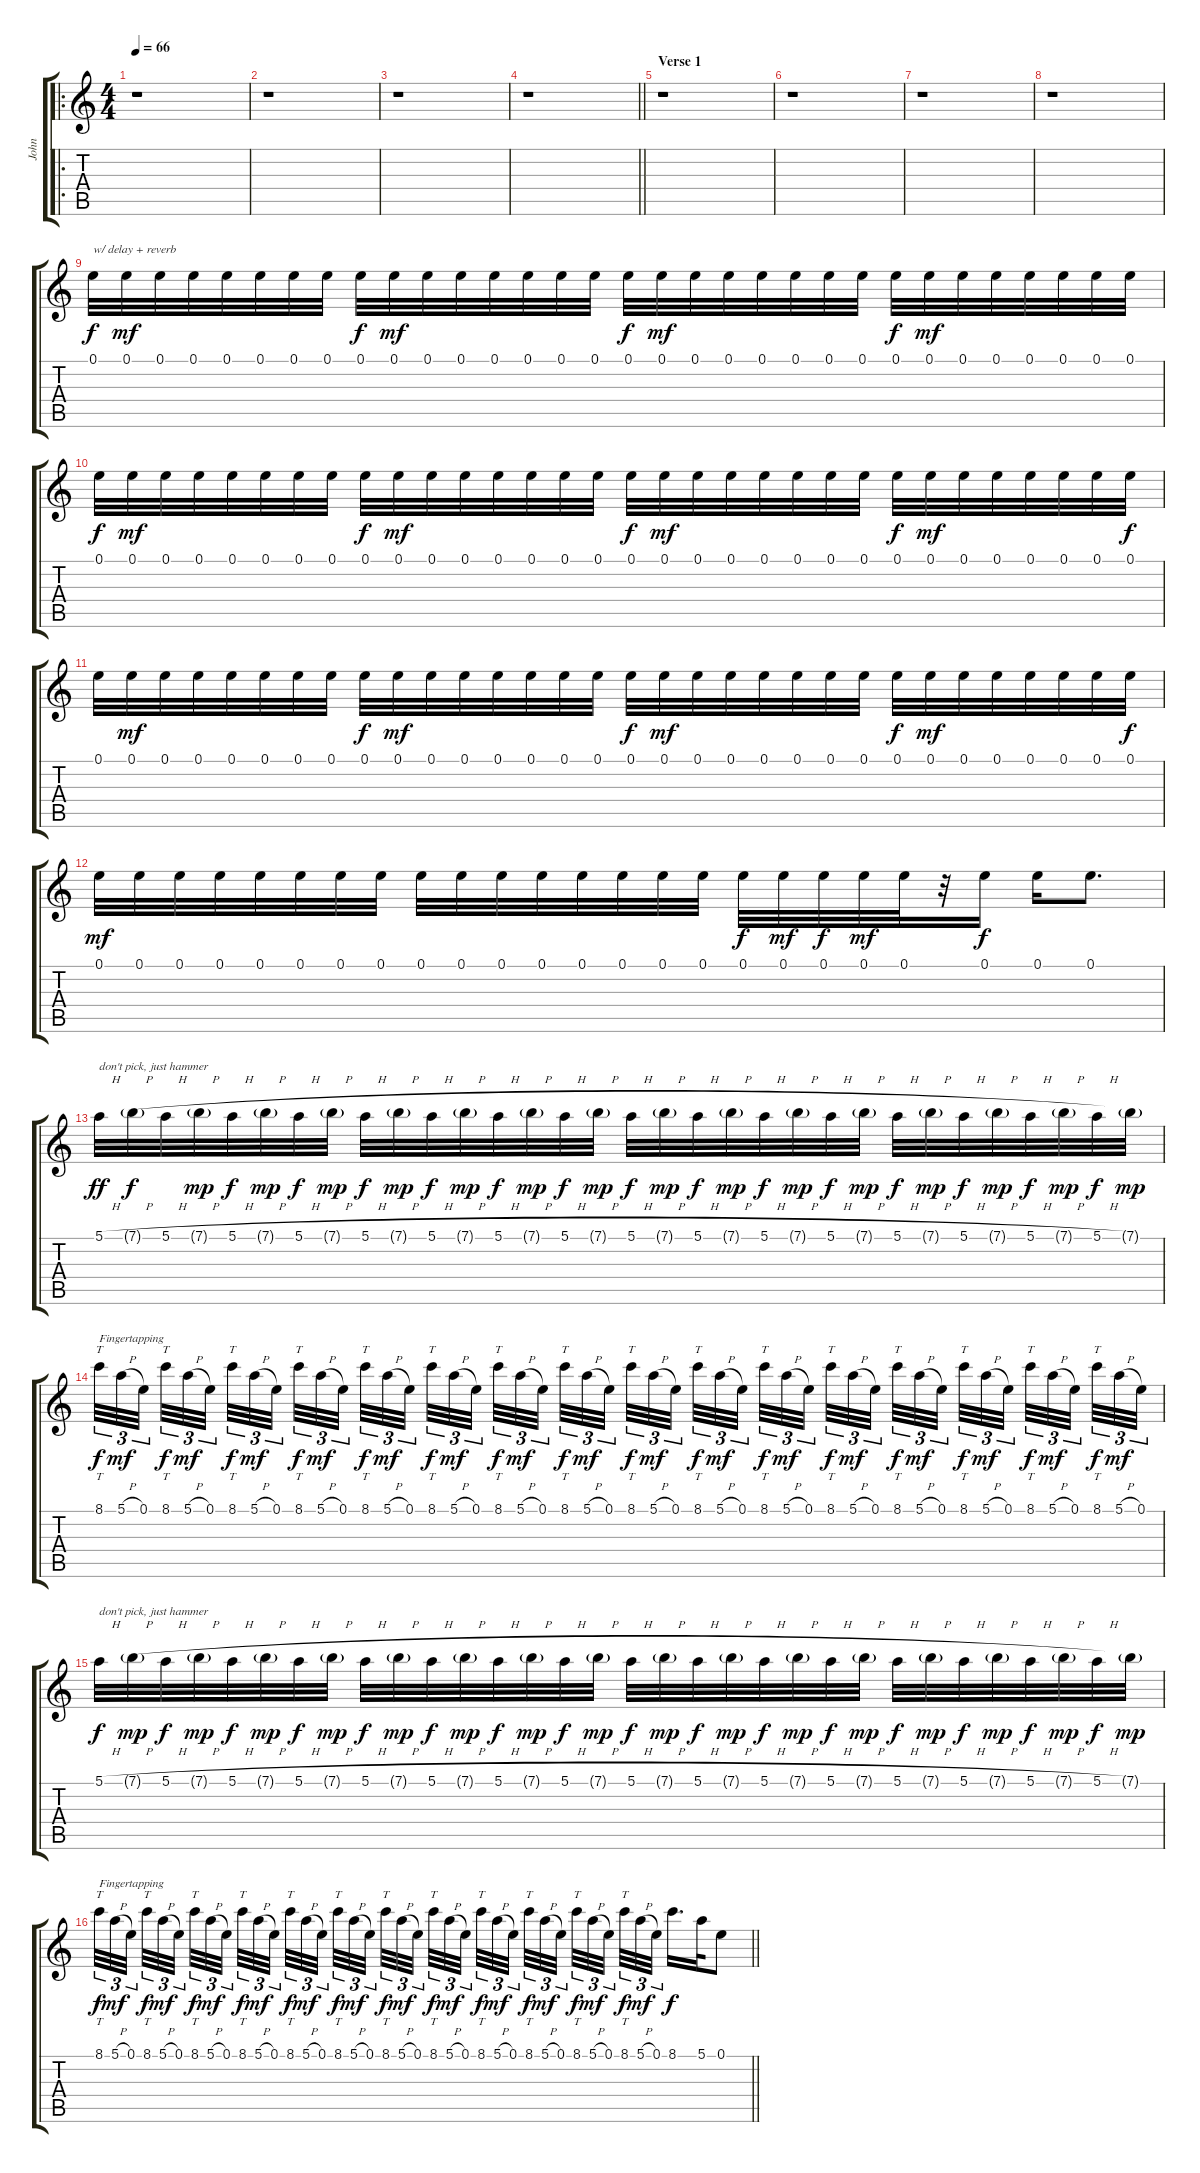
\track ("John" "John") {instrument electricguitarjazz}
\staff {score tabs}
\tuning (E4 B3 G3 D3 A2 E2) {hide}
\ro
\ts (4 4)
\tempo 66
\clef g2
\ks c
r.1{dy f instrument electricguitarjazz} |
r.1 |
r.1 |
\barLineRight lightlight
r.1 |
\section ("" "Verse 1")
r.1 |
r.1 |
r.1 |
r.1 |
0.1.32{txt "w/ delay + reverb" volume 10} 0.1.32{dy mf} 0.1.32 0.1.32 0.1.32 0.1.32 0.1.32 0.1.32 0.1.32{dy f} 0.1.32{dy mf} 0.1.32 0.1.32 0.1.32 0.1.32 0.1.32 0.1.32 0.1.32{dy f} 0.1.32{dy mf} 0.1.32 0.1.32 0.1.32 0.1.32 0.1.32 0.1.32 0.1.32{dy f} 0.1.32{dy mf} 0.1.32 0.1.32 0.1.32 0.1.32 0.1.32 0.1.32 |
0.1.32{dy f} 0.1.32{dy mf} 0.1.32 0.1.32 0.1.32 0.1.32 0.1.32 0.1.32 0.1.32{dy f} 0.1.32{dy mf} 0.1.32 0.1.32 0.1.32 0.1.32 0.1.32 0.1.32 0.1.32{dy f} 0.1.32{dy mf} 0.1.32 0.1.32 0.1.32 0.1.32 0.1.32 0.1.32 0.1.32{dy f} 0.1.32{dy mf} 0.1.32 0.1.32 0.1.32 0.1.32 0.1.32 0.1.32{dy f} |
0.1.32 0.1.32{dy mf} 0.1.32 0.1.32 0.1.32 0.1.32 0.1.32 0.1.32 0.1.32{dy f} 0.1.32{dy mf} 0.1.32 0.1.32 0.1.32 0.1.32 0.1.32 0.1.32 0.1.32{dy f} 0.1.32{dy mf} 0.1.32 0.1.32 0.1.32 0.1.32 0.1.32 0.1.32 0.1.32{dy f} 0.1.32{dy mf} 0.1.32 0.1.32 0.1.32 0.1.32 0.1.32 0.1.32{dy f} |
0.1.32{dy mf} 0.1.32 0.1.32 0.1.32 0.1.32 0.1.32 0.1.32 0.1.32 0.1.32 0.1.32 0.1.32 0.1.32 0.1.32 0.1.32 0.1.32 0.1.32 0.1.32{dy f} 0.1.32{dy mf} 0.1.32{dy f} 0.1.32{dy mf} 0.1.32 r.32 0.1.16{dy f} 0.1.16 0.1.8{d} |
5.1{h}.32{txt "don't pick, just hammer" dy ff volume 10} 7.1{h g}.32{dy f} 5.1{h}.32 7.1{h g}.32{dy mp} 5.1{h}.32{dy f} 7.1{h g}.32{dy mp} 5.1{h}.32{dy f} 7.1{h g}.32{dy mp} 5.1{h}.32{dy f} 7.1{h g}.32{dy mp} 5.1{h}.32{dy f} 7.1{h g}.32{dy mp} 5.1{h}.32{dy f} 7.1{h g}.32{dy mp} 5.1{h}.32{dy f} 7.1{h g}.32{dy mp} 5.1{h}.32{dy f} 7.1{h g}.32{dy mp} 5.1{h}.32{dy f} 7.1{h g}.32{dy mp} 5.1{h}.32{dy f} 7.1{h g}.32{dy mp} 5.1{h}.32{dy f} 7.1{h g}.32{dy mp} 5.1{h}.32{dy f} 7.1{h g}.32{dy mp} 5.1{h}.32{dy f} 7.1{h g}.32{dy mp} 5.1{h}.32{dy f} 7.1{h g}.32{dy mp} 5.1{h}.32{dy f} 7.1{g}.32{dy mp} |
8.1.32{tt tu (3 2) txt "Fingertapping" dy f} 5.1{h}.32{tu (3 2) dy mf} 0.1.32{tu (3 2) beam splitsecondary} 8.1.32{tt tu (3 2) dy f} 5.1{h}.32{tu (3 2) dy mf} 0.1.32{tu (3 2) beam splitsecondary} 8.1.32{tt tu (3 2) dy f} 5.1{h}.32{tu (3 2) dy mf} 0.1.32{tu (3 2) beam splitsecondary} 8.1.32{tt tu (3 2) dy f} 5.1{h}.32{tu (3 2) dy mf} 0.1.32{tu (3 2)} 8.1.32{tt tu (3 2) dy f} 5.1{h}.32{tu (3 2) dy mf} 0.1.32{tu (3 2) beam splitsecondary} 8.1.32{tt tu (3 2) dy f} 5.1{h}.32{tu (3 2) dy mf} 0.1.32{tu (3 2) beam splitsecondary} 8.1.32{tt tu (3 2) dy f} 5.1{h}.32{tu (3 2) dy mf} 0.1.32{tu (3 2) beam splitsecondary} 8.1.32{tt tu (3 2) dy f} 5.1{h}.32{tu (3 2) dy mf} 0.1.32{tu (3 2)} 8.1.32{tt tu (3 2) dy f} 5.1{h}.32{tu (3 2) dy mf} 0.1.32{tu (3 2) beam splitsecondary} 8.1.32{tt tu (3 2) dy f} 5.1{h}.32{tu (3 2) dy mf} 0.1.32{tu (3 2) beam splitsecondary} 8.1.32{tt tu (3 2) dy f} 5.1{h}.32{tu (3 2) dy mf} 0.1.32{tu (3 2) beam splitsecondary} 8.1.32{tt tu (3 2) dy f} 5.1{h}.32{tu (3 2) dy mf} 0.1.32{tu (3 2)} 8.1.32{tt tu (3 2) dy f} 5.1{h}.32{tu (3 2) dy mf} 0.1.32{tu (3 2) beam splitsecondary} 8.1.32{tt tu (3 2) dy f} 5.1{h}.32{tu (3 2) dy mf} 0.1.32{tu (3 2) beam splitsecondary} 8.1.32{tt tu (3 2) dy f} 5.1{h}.32{tu (3 2) dy mf} 0.1.32{tu (3 2) beam splitsecondary} 8.1.32{tt tu (3 2) dy f} 5.1{h}.32{tu (3 2) dy mf} 0.1.32{tu (3 2)} |
5.1{h}.32{txt "don't pick, just hammer" dy f} 7.1{h g}.32{dy mp} 5.1{h}.32{dy f} 7.1{h g}.32{dy mp} 5.1{h}.32{dy f} 7.1{h g}.32{dy mp} 5.1{h}.32{dy f} 7.1{h g}.32{dy mp} 5.1{h}.32{dy f} 7.1{h g}.32{dy mp} 5.1{h}.32{dy f} 7.1{h g}.32{dy mp} 5.1{h}.32{dy f} 7.1{h g}.32{dy mp} 5.1{h}.32{dy f} 7.1{h g}.32{dy mp} 5.1{h}.32{dy f} 7.1{h g}.32{dy mp} 5.1{h}.32{dy f} 7.1{h g}.32{dy mp} 5.1{h}.32{dy f} 7.1{h g}.32{dy mp} 5.1{h}.32{dy f} 7.1{h g}.32{dy mp} 5.1{h}.32{dy f} 7.1{h g}.32{dy mp} 5.1{h}.32{dy f} 7.1{h g}.32{dy mp} 5.1{h}.32{dy f} 7.1{h g}.32{dy mp} 5.1{h}.32{dy f} 7.1{g}.32{dy mp} |
\barLineRight lightlight
8.1.32{tt tu (3 2) txt "Fingertapping" dy f} 5.1{h}.32{tu (3 2) dy mf} 0.1.32{tu (3 2) beam splitsecondary} 8.1.32{tt tu (3 2) dy f} 5.1{h}.32{tu (3 2) dy mf} 0.1.32{tu (3 2) beam splitsecondary} 8.1.32{tt tu (3 2) dy f} 5.1{h}.32{tu (3 2) dy mf} 0.1.32{tu (3 2) beam splitsecondary} 8.1.32{tt tu (3 2) dy f} 5.1{h}.32{tu (3 2) dy mf} 0.1.32{tu (3 2)} 8.1.32{tt tu (3 2) dy f} 5.1{h}.32{tu (3 2) dy mf} 0.1.32{tu (3 2) beam splitsecondary} 8.1.32{tt tu (3 2) dy f} 5.1{h}.32{tu (3 2) dy mf} 0.1.32{tu (3 2) beam splitsecondary} 8.1.32{tt tu (3 2) dy f} 5.1{h}.32{tu (3 2) dy mf} 0.1.32{tu (3 2) beam splitsecondary} 8.1.32{tt tu (3 2) dy f} 5.1{h}.32{tu (3 2) dy mf} 0.1.32{tu (3 2)} 8.1.32{tt tu (3 2) dy f} 5.1{h}.32{tu (3 2) dy mf} 0.1.32{tu (3 2) beam splitsecondary} 8.1.32{tt tu (3 2) dy f} 5.1{h}.32{tu (3 2) dy mf} 0.1.32{tu (3 2) beam splitsecondary} 8.1.32{tt tu (3 2) dy f} 5.1{h}.32{tu (3 2) dy mf} 0.1.32{tu (3 2) beam splitsecondary} 8.1.32{tt tu (3 2) dy f} 5.1{h}.32{tu (3 2) dy mf} 0.1.32{tu (3 2)} 8.1.16{d dy f} 5.1.32 0.1.8
